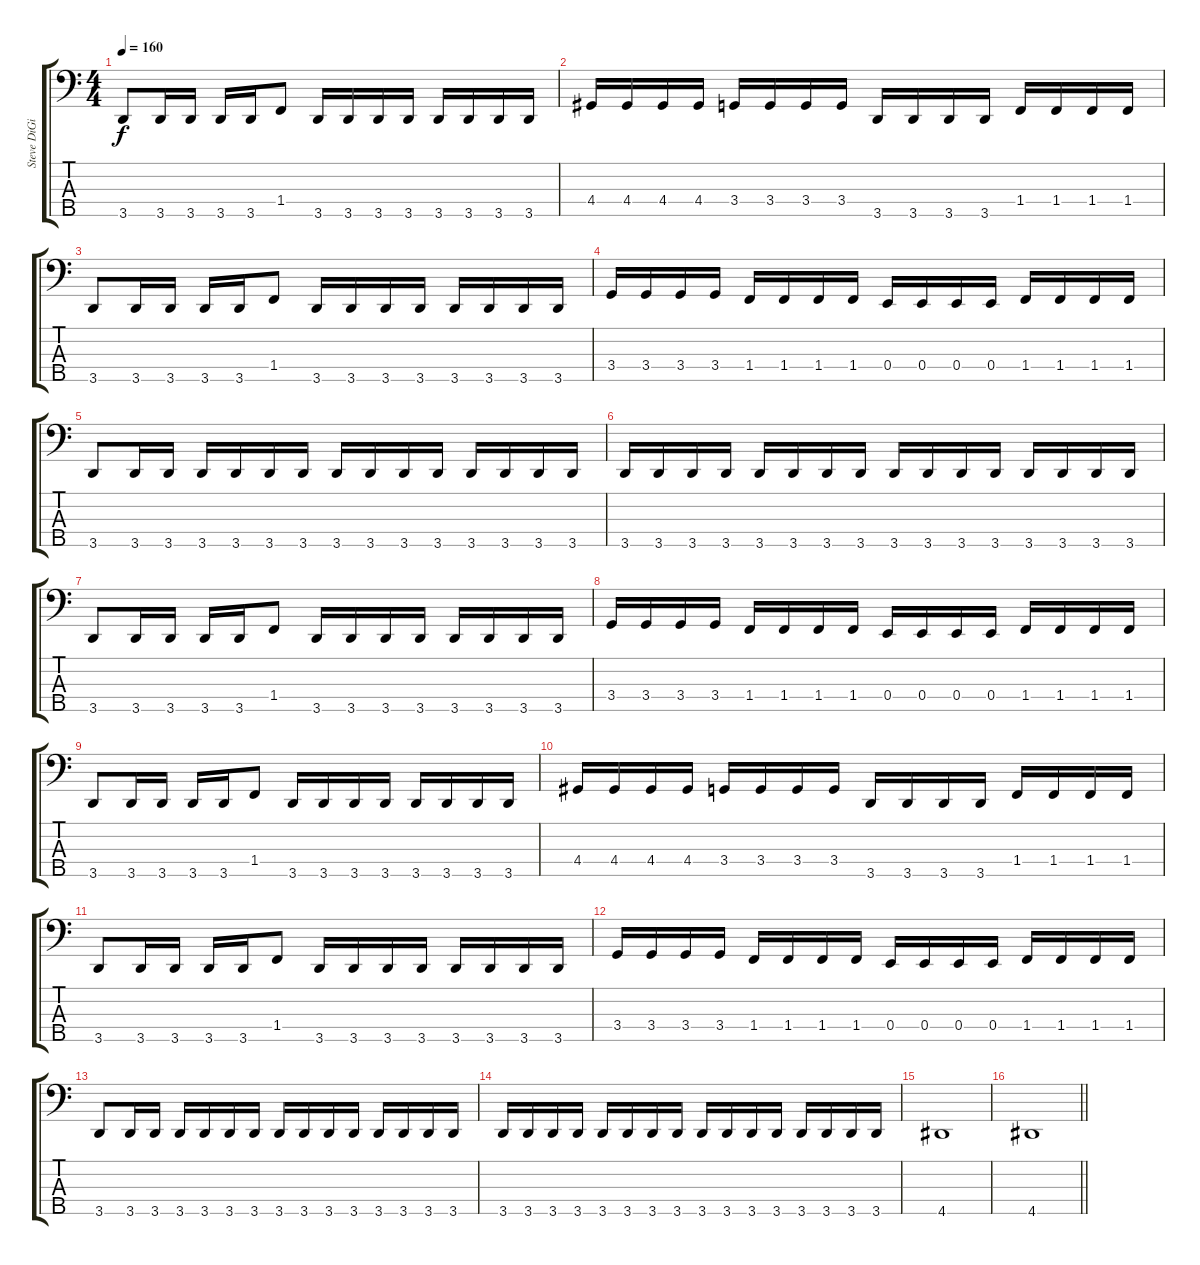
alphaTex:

\track ("Steve DiGiorgio" "Steve DiGi") {instrument electricbassfinger}
\staff {score tabs}
\tuning (G2 D2 A1 E1 B0) {hide}
\ts (4 4)
\tempo 160
\clef f4
\ks c
3.5.8{dy f} 3.5.16 3.5.16 3.5.16 3.5.16 1.4.8 3.5.16 3.5.16 3.5.16 3.5.16 3.5.16 3.5.16 3.5.16 3.5.16 |
4.4.16 4.4.16 4.4.16 4.4.16 3.4.16 3.4.16 3.4.16 3.4.16 3.5.16 3.5.16 3.5.16 3.5.16 1.4.16 1.4.16 1.4.16 1.4.16 |
3.5.8 3.5.16 3.5.16 3.5.16 3.5.16 1.4.8 3.5.16 3.5.16 3.5.16 3.5.16 3.5.16 3.5.16 3.5.16 3.5.16 |
3.4.16 3.4.16 3.4.16 3.4.16 1.4.16 1.4.16 1.4.16 1.4.16 0.4.16 0.4.16 0.4.16 0.4.16 1.4.16 1.4.16 1.4.16 1.4.16 |
3.5.8 3.5.16 3.5.16 3.5.16 3.5.16 3.5.16 3.5.16 3.5.16 3.5.16 3.5.16 3.5.16 3.5.16 3.5.16 3.5.16 3.5.16 |
3.5.16 3.5.16 3.5.16 3.5.16 3.5.16 3.5.16 3.5.16 3.5.16 3.5.16 3.5.16 3.5.16 3.5.16 3.5.16 3.5.16 3.5.16 3.5.16 |
3.5.8 3.5.16 3.5.16 3.5.16 3.5.16 1.4.8 3.5.16 3.5.16 3.5.16 3.5.16 3.5.16 3.5.16 3.5.16 3.5.16 |
3.4.16 3.4.16 3.4.16 3.4.16 1.4.16 1.4.16 1.4.16 1.4.16 0.4.16 0.4.16 0.4.16 0.4.16 1.4.16 1.4.16 1.4.16 1.4.16 |
3.5.8 3.5.16 3.5.16 3.5.16 3.5.16 1.4.8 3.5.16 3.5.16 3.5.16 3.5.16 3.5.16 3.5.16 3.5.16 3.5.16 |
4.4.16 4.4.16 4.4.16 4.4.16 3.4.16 3.4.16 3.4.16 3.4.16 3.5.16 3.5.16 3.5.16 3.5.16 1.4.16 1.4.16 1.4.16 1.4.16 |
3.5.8 3.5.16 3.5.16 3.5.16 3.5.16 1.4.8 3.5.16 3.5.16 3.5.16 3.5.16 3.5.16 3.5.16 3.5.16 3.5.16 |
3.4.16 3.4.16 3.4.16 3.4.16 1.4.16 1.4.16 1.4.16 1.4.16 0.4.16 0.4.16 0.4.16 0.4.16 1.4.16 1.4.16 1.4.16 1.4.16 |
3.5.8 3.5.16 3.5.16 3.5.16 3.5.16 3.5.16 3.5.16 3.5.16 3.5.16 3.5.16 3.5.16 3.5.16 3.5.16 3.5.16 3.5.16 |
3.5.16 3.5.16 3.5.16 3.5.16 3.5.16 3.5.16 3.5.16 3.5.16 3.5.16 3.5.16 3.5.16 3.5.16 3.5.16 3.5.16 3.5.16 3.5.16 |
4.5.1 |
\barLineRight lightlight
4.5.1
